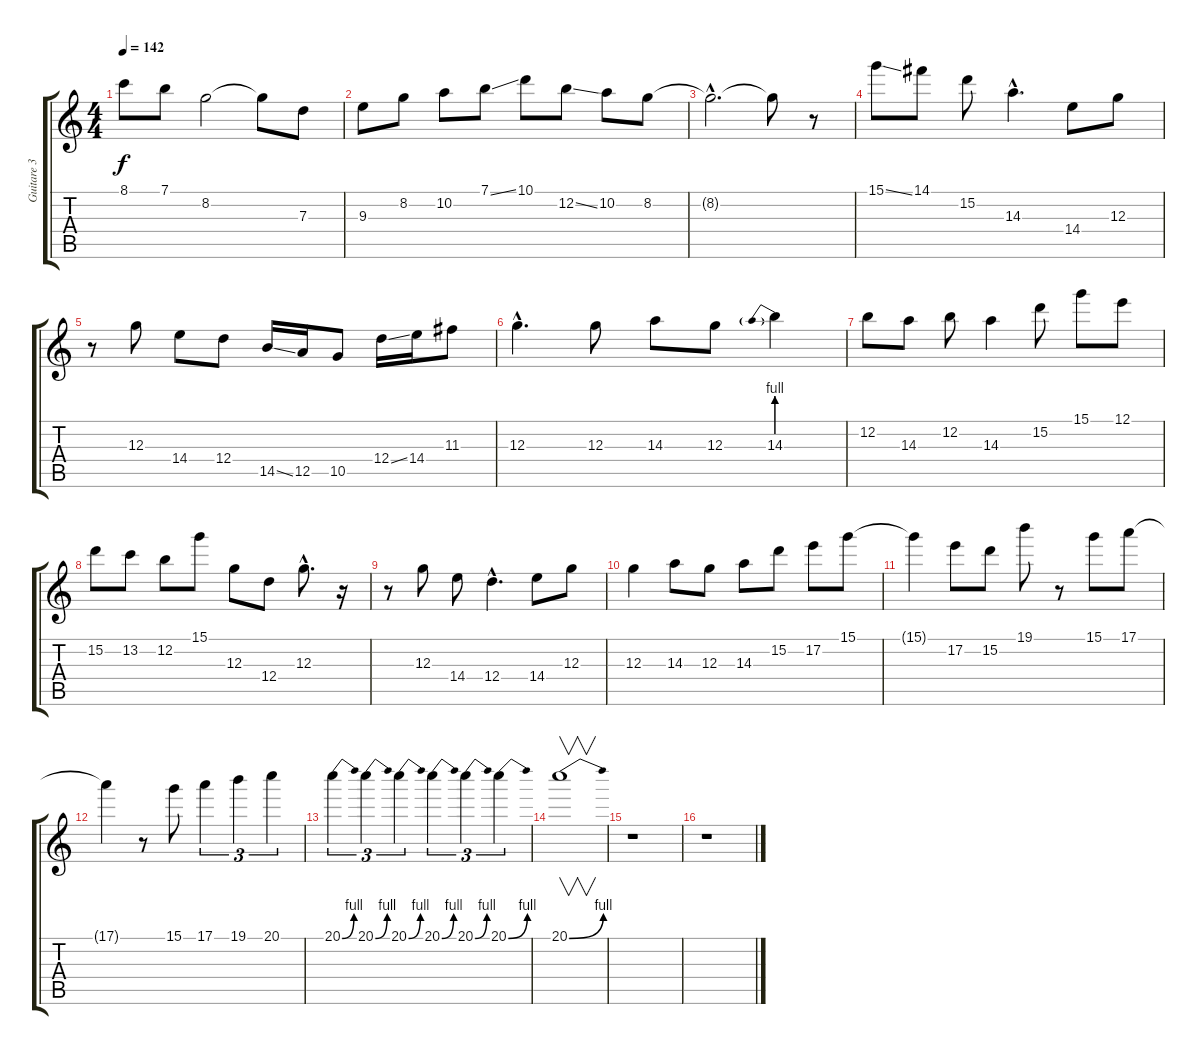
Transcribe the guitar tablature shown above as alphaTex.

\track ("Guitare 3" "Guitare 3") {instrument electricguitarjazz}
\staff {score tabs}
\tuning (E4 B3 G3 D3 A2 E2) {hide}
\ts (4 4)
\tempo 142
\clef g2
\ks c
8.1.8{dy f} 7.1.8 8.2.2 8.2{t}.8 7.3.8 |
9.3.8 8.2.8 10.2.8 7.1{ss}.8 10.1.8 12.2{ss}.8 10.2.8 8.2.8 |
8.2{hac t}.2{d} 8.2{t}.8 r.8 |
15.1{ss}.8 14.1.8 15.2.8 14.3{hac}.4{d} 14.4.8 12.3.8 |
r.8 12.3.8 14.4.8 12.4.8 14.5{ss}.16 12.5.16 10.5.8 12.4{ss}.16 14.4.16 11.3.8 |
12.3{hac}.4{d} 12.3.8 14.3.8 12.3.8 14.3{be (prebend 0 4 60 4)}.4 |
12.2.8 14.3.8 12.2.8 14.3.4 15.2.8 15.1.8 12.1.8 |
15.2.8 13.2.8 12.2.8 15.1.8 12.3.8 12.4.8 12.3{hac}.8{d} r.16 |
r.8 12.3.8 14.4.8 12.4{hac}.4{d} 14.4.8 12.3.8 |
12.3.4 14.3.8 12.3.8 14.3.8 15.2.8 17.2.8 15.1.8 |
15.1{t}.4 17.2.8 15.2.8 19.1.8 r.8 15.1.8 17.1.8 |
17.1{t}.4 r.8 15.1.8 17.1.4{tu (3 2)} 19.1.4{tu (3 2)} 20.1.4{tu (3 2)} |
20.1{be (bend 0 0 60 4)}.4{tu (3 2)} 20.1{be (bend 0 0 60 4)}.4{tu (3 2)} 20.1{be (bend 0 0 60 4)}.4{tu (3 2)} 20.1{be (bend 0 0 60 4)}.4{tu (3 2)} 20.1{be (bend 0 0 60 4)}.4{tu (3 2)} 20.1{be (bend 0 0 60 4)}.4{tu (3 2)} |
20.1{be (bend 0 0 60 4)}.1{v} |
r.1 |
r.1
